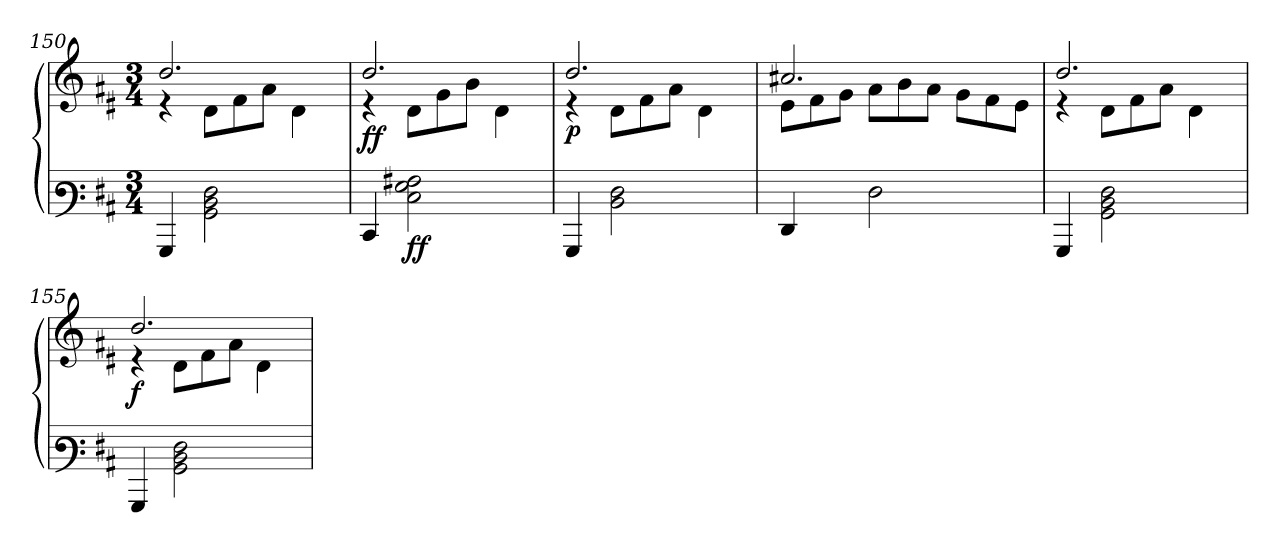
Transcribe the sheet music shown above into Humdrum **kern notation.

**kern	**kern	**dynam
*part1	*part1	*part1
*staff2	*staff1	*staff1/2
*clefF3	*clefG3	*
*k[f#c#]	*k[f#c#]	*
*M3/4	*M3/4	*
=150	=150	=150
*	*^	*
4BBB/	2.b/	4rc	.
2BB\ 2D\ 2F#\	.	8B\L	.
.	.	8d\	.
.	.	8f#\J	.
.	.	4B\	.
8ryy	8ryy	.	.
=151	=151	=151	=151
!	!	!	!LO:DY:b
!	!	!	!LO:DY:n=1:b
4EE/	2.b/	4rc	f f
!	!	!	!LO:DY:n=2:b=2
!	!	!	!LO:DY:n=3:b=2
2E\ 2G\ 2A#X\	.	8B\L	f f
.	.	8e\	.
.	.	8g\J	.
.	.	4B\	.
8ryy	8ryy	.	.
=152	=152	=152	=152
!	!	!	!LO:DY:b
4BBB/	2.b/	4rc	p
2D\ 2F#\	.	8B\L	.
.	.	8d\	.
.	.	8f#\J	.
.	.	4B\	.
8ryy	8ryy	.	.
!!LO:LB:g=z	!!
=153	=153	=153	=153
4FF#/	2.a#X/	8c#\L	.
.	.	8d\	.
8ryy	.	8e\J	.
2F#\	.	8f#\L	.
.	.	8g\	.
.	.	8f#\J	.
.	4.ryy	8e\L	.
4ryy	.	8d\	.
.	.	8c#\J	.
=154	=154	=154	=154
4BBB/	2.b/	4rc	.
2BB\ 2D\ 2F#\	.	8B\L	.
.	.	8d\	.
.	.	8f#\J	.
.	.	4B\	.
8ryy	8ryy	.	.
=155	=155	=155	=155
!	!	!	!LO:DY:b
4BBB/	2.b/	4rc	f
2BB\ 2D\ 2F#\	.	8B\L	.
.	.	8d\	.
.	.	8f#\J	.
.	.	4B\	.
8ryy	8ryy	.	.
*	*v	*v	*
=	=	=
*-	*-	*-
